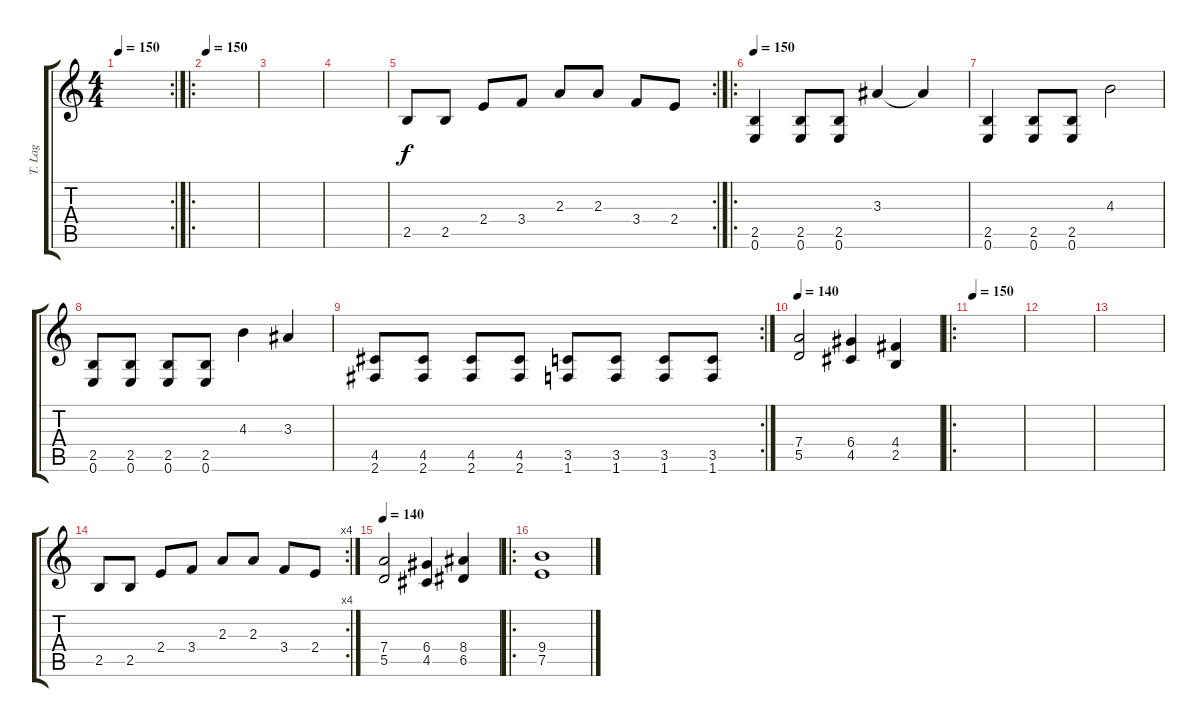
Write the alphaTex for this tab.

\track ("T. Lag" "T. Lag") {instrument overdrivenguitar}
\staff {score tabs}
\tuning (E4 B3 G3 D3 A2 E2) {hide}
\rc 2
\ts (4 4)
\tempo 150
\clef g2
\ks c
|
\ro
\tempo 150
|
|
|
\rc 2
2.5.8 2.5.8 2.4.8 3.4.8 2.3.8 2.3.8 3.4.8 2.4.8 |
\ro
\tempo 150
(2.5 0.6).4 (2.5 0.6).8 (2.5 0.6).8 3.3.4 3.3{t}.4 |
(2.5 0.6).4 (2.5 0.6).8 (2.5 0.6).8 4.3.2 |
(2.5 0.6).8 (2.5 0.6).8 (2.5 0.6).8 (2.5 0.6).8 4.3.4 3.3.4 |
\rc 2
(4.5 2.6).8 (4.5 2.6).8 (4.5 2.6).8 (4.5 2.6).8 (3.5 1.6).8 (3.5 1.6).8 (3.5 1.6).8 (3.5 1.6).8 |
\tempo 140
(7.4 5.5).2 (6.4 4.5).4 (4.4 2.5).4 |
\ro
\tempo 150
|
|
|
\rc 4
2.5.8 2.5.8 2.4.8 3.4.8 2.3.8 2.3.8 3.4.8 2.4.8 |
\tempo 140
(7.4 5.5).2 (6.4 4.5).4 (8.4 6.5).4 |
\ro
(9.4 7.5).1
